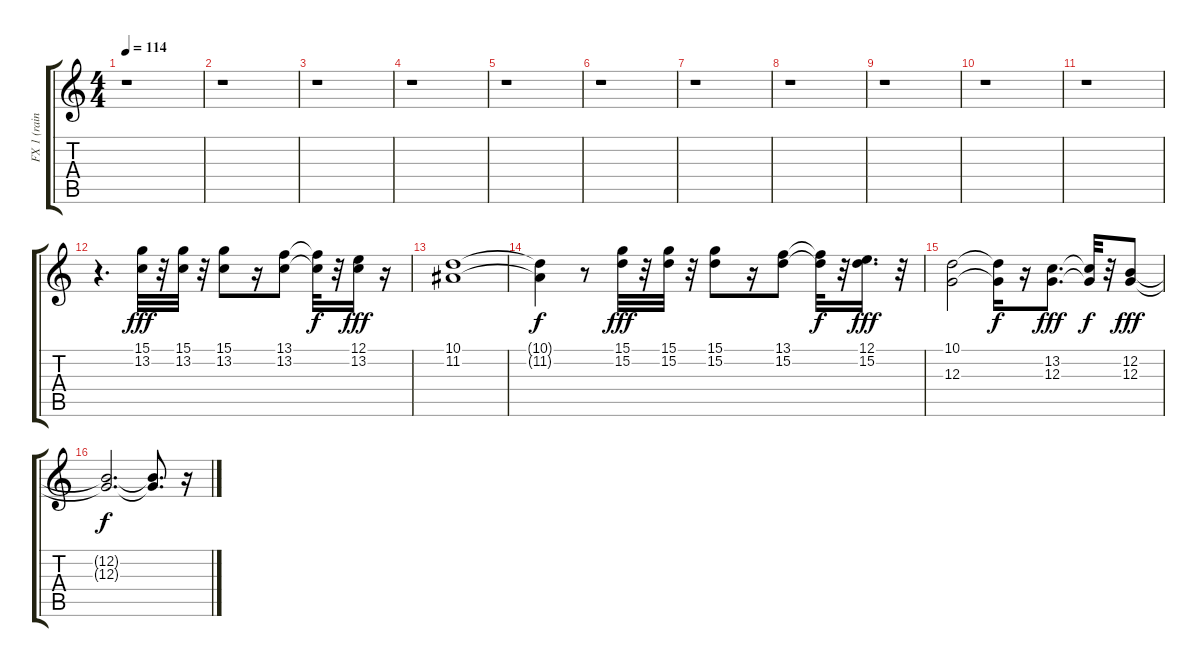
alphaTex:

\track ("FX 1 (rain)" "FX 1 (rain") {instrument fx1rain}
\staff {score tabs}
\tuning (E4 B3 G3 D3 A2 E2) {hide}
\ts (4 4)
\tempo 114
\clef g2
\ks c
r.1{dy fff} |
r.1 |
r.1 |
r.1 |
r.1 |
r.1 |
r.1 |
r.1 |
r.1 |
r.1 |
r.1 |
r.4{d} (15.1 13.2).32 r.32 (15.1 13.2).32 r.32 (15.1 13.2).8 r.16 (13.1 13.2).8 (13.1{t} 13.2{t}).32{dy f} r.32 (12.1 13.2).16{dy fff} r.16 |
(10.1 11.2).1 |
(10.1{t} 11.2{t}).4{dy f} r.8 (15.1 15.2).32{dy fff} r.32 (15.1 15.2).32 r.32 (15.1 15.2).8 r.16 (13.1 15.2).8 (13.1{t} 15.2{t}).32{dy f} r.32 (12.1 15.2).16{d dy fff} r.32 |
(10.1 12.3).2 (10.1{t} 12.3{t}).16{dy f} r.16 (13.2 12.3).8{d dy fff} (13.2{t} 12.3{t}).32{dy f} r.32 (12.2 12.3).8{dy fff} |
(12.2{t} 12.3{t}).2{d dy f} (12.2{t} 12.3{t}).8{d} r.16
